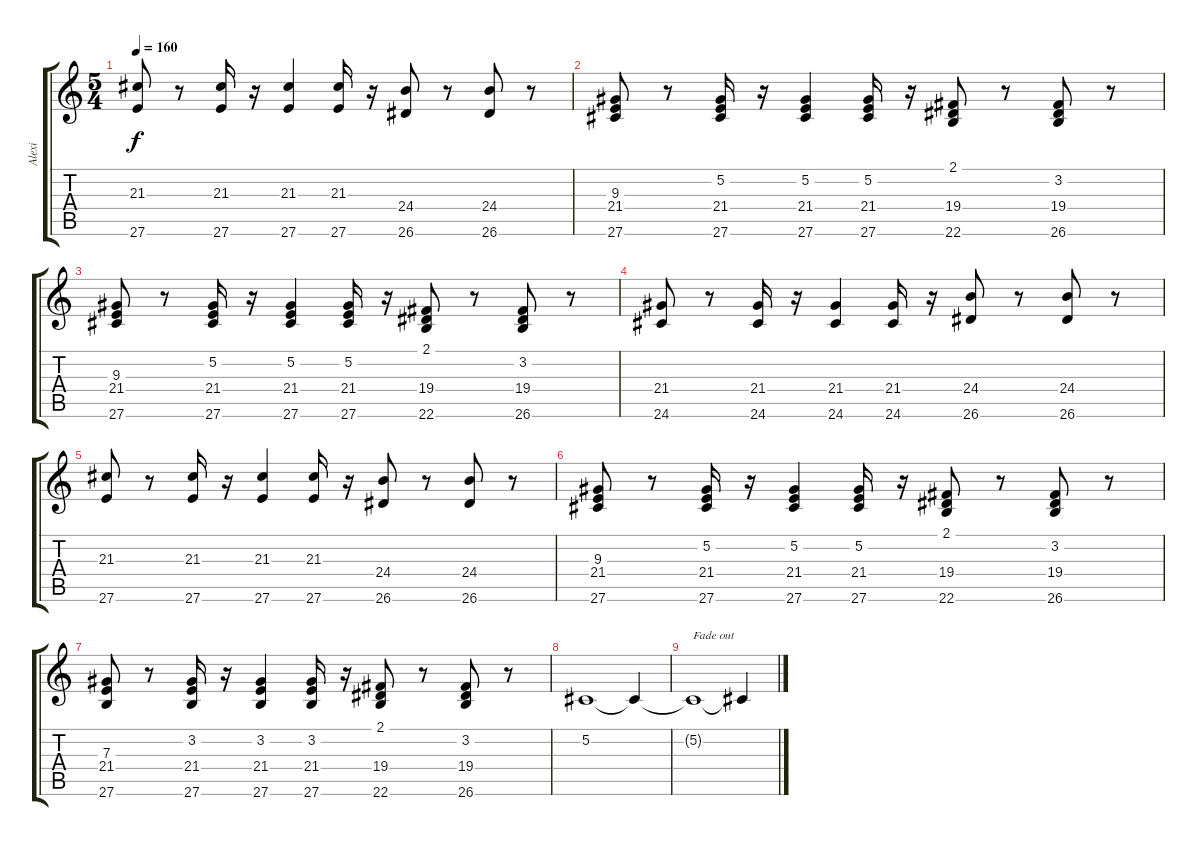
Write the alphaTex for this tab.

\track ("Alexi" "Alexi") {instrument harpsichord}
\staff {score tabs}
\tuning (Db4 Ab3 E3 B2 Gb2 Db2) {hide}
\ts (5 4)
\tempo 160
\clef g2
\ks aminor
(21.3 27.6).8{dy f} r.8 (21.3 27.6).16 r.16 (21.3 27.6).4 (21.3 27.6).16 r.16 (24.4 26.6).8 r.8 (24.4 26.6).8 r.8 |
(9.3 21.4 27.6).8 r.8 (5.2 21.4 27.6).16 r.16 (5.2 21.4 27.6).4 (5.2 21.4 27.6).16 r.16 (2.1 19.4 22.6).8 r.8 (3.2 19.4 26.6).8 r.8 |
(9.3 21.4 27.6).8 r.8 (5.2 21.4 27.6).16 r.16 (5.2 21.4 27.6).4 (5.2 21.4 27.6).16 r.16 (2.1 19.4 22.6).8 r.8 (3.2 19.4 26.6).8 r.8 |
(21.4 24.6).8 r.8 (21.4 24.6).16 r.16 (21.4 24.6).4 (21.4 24.6).16 r.16 (24.4 26.6).8 r.8 (24.4 26.6).8 r.8 |
(21.3 27.6).8 r.8 (21.3 27.6).16 r.16 (21.3 27.6).4 (21.3 27.6).16 r.16 (24.4 26.6).8 r.8 (24.4 26.6).8 r.8 |
(9.3 21.4 27.6).8 r.8 (5.2 21.4 27.6).16 r.16 (5.2 21.4 27.6).4 (5.2 21.4 27.6).16 r.16 (2.1 19.4 22.6).8 r.8 (3.2 19.4 26.6).8 r.8 |
(7.3 21.4 27.6).8 r.8 (3.2 21.4 27.6).16 r.16 (3.2 21.4 27.6).4 (3.2 21.4 27.6).16 r.16 (2.1 19.4 22.6).8 r.8 (3.2 19.4 26.6).8 r.8 |
5.2.1 5.2{t}.4 |
5.2{t}.1{txt "Fade out"} 5.2{t}.4
